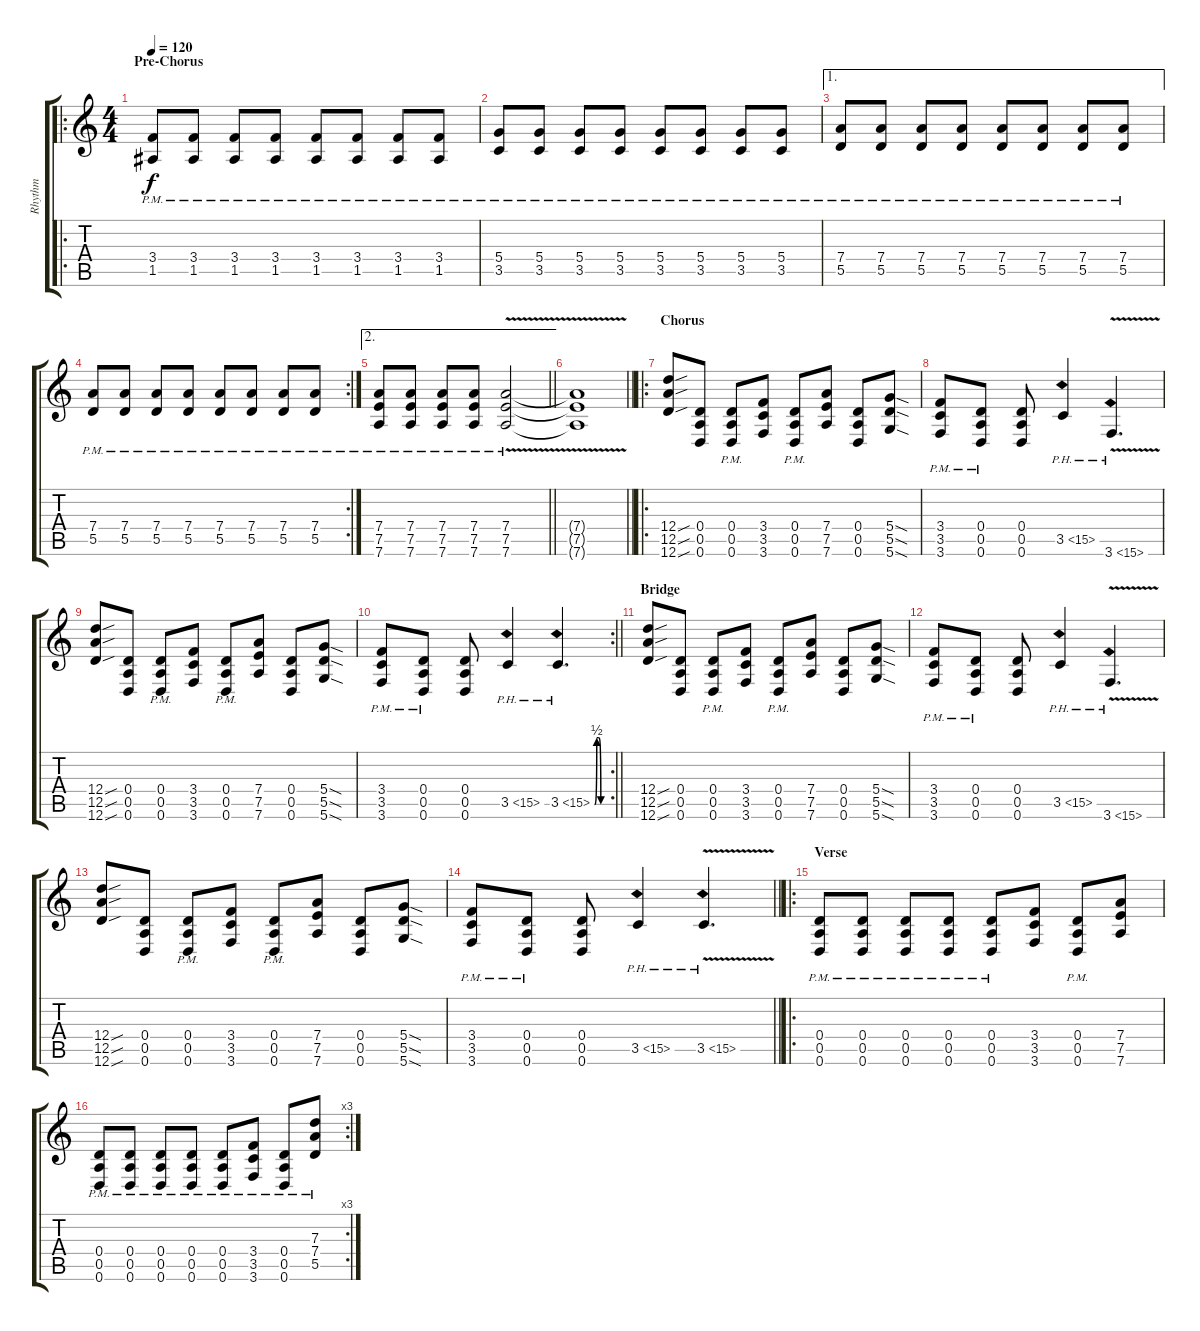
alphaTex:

\track ("Rhythm" "Rhythm") {instrument distortionguitar}
\staff {score tabs}
\tuning (E4 B3 G3 D3 A2 D2) {hide}
\ro
\ts (4 4)
\section ("" "Pre-Chorus")
\tempo 120
\clef g2
\ks c
(3.4{pm} 1.5{pm}).8{dy f} (3.4{pm} 1.5{pm}).8 (3.4{pm} 1.5{pm}).8 (3.4{pm} 1.5{pm}).8 (3.4{pm} 1.5{pm}).8 (3.4{pm} 1.5{pm}).8 (3.4{pm} 1.5{pm}).8 (3.4{pm} 1.5{pm}).8 |
(5.4{pm} 3.5{pm}).8 (5.4{pm} 3.5{pm}).8 (5.4{pm} 3.5{pm}).8 (5.4{pm} 3.5{pm}).8 (5.4{pm} 3.5{pm}).8 (5.4{pm} 3.5{pm}).8 (5.4{pm} 3.5{pm}).8 (5.4{pm} 3.5{pm}).8 |
\ae 1
(7.4{pm} 5.5{pm}).8 (7.4{pm} 5.5{pm}).8 (7.4{pm} 5.5{pm}).8 (7.4{pm} 5.5{pm}).8 (7.4{pm} 5.5{pm}).8 (7.4{pm} 5.5{pm}).8 (7.4{pm} 5.5{pm}).8 (7.4{pm} 5.5{pm}).8 |
\rc 2
(7.4{pm} 5.5{pm}).8 (7.4{pm} 5.5{pm}).8 (7.4{pm} 5.5{pm}).8 (7.4{pm} 5.5{pm}).8 (7.4{pm} 5.5{pm}).8 (7.4{pm} 5.5{pm}).8 (7.4{pm} 5.5{pm}).8 (7.4{pm} 5.5{pm}).8 |
\ae 2
\barLineRight lightlight
(7.4{pm} 7.5{pm} 7.6{pm}).8 (7.4{pm} 7.5{pm} 7.6{pm}).8 (7.4{pm} 7.5{pm} 7.6{pm}).8 (7.4{pm} 7.5{pm} 7.6{pm}).8 (7.4{v pm} 7.5{v pm} 7.6{v pm}).2 |
\barLineRight lightlight
(7.4{t} 7.5{t} 7.6{t}).1 |
\ro
\section ("" "Chorus")
(12.4{sou} 12.5{sou} 12.6{sou}).8 (0.4 0.5 0.6).8 (0.4{pm} 0.5{pm} 0.6{pm}).8 (3.4 3.5 3.6).8 (0.4{pm} 0.5{pm} 0.6{pm}).8 (7.4 7.5 7.6).8 (0.4 0.5 0.6).8 (5.4{sod} 5.5{sod} 5.6{sod}).8 |
(3.4{pm} 3.5{pm} 3.6{pm}).8 (0.4{pm} 0.5{pm} 0.6{pm}).8 (0.4 0.5 0.6).8 3.5{ph 12}.4{instrument guitarharmonics} 3.6{ph 12 v}.4{d} |
(12.4{sou} 12.5{sou} 12.6{sou}).8 (0.4 0.5 0.6).8 (0.4{pm} 0.5{pm} 0.6{pm}).8 (3.4 3.5 3.6).8 (0.4{pm} 0.5{pm} 0.6{pm}).8 (7.4 7.5 7.6).8 (0.4 0.5 0.6).8 (5.4{sod} 5.5{sod} 5.6{sod}).8 |
\rc 2
\barLineRight lightlight
(3.4{pm} 3.5{pm} 3.6{pm}).8 (0.4{pm} 0.5{pm} 0.6{pm}).8 (0.4 0.5 0.6).8 3.5{ph 12}.4{instrument guitarharmonics} 3.5{be (custom 0 0 10 2 20 2 30 0 60 0) ph 12}.4{d} |
\section ("" "Bridge")
(12.4{sou} 12.5{sou} 12.6{sou}).8 (0.4 0.5 0.6).8 (0.4{pm} 0.5{pm} 0.6{pm}).8 (3.4 3.5 3.6).8 (0.4{pm} 0.5{pm} 0.6{pm}).8 (7.4 7.5 7.6).8 (0.4 0.5 0.6).8 (5.4{sod} 5.5{sod} 5.6{sod}).8 |
(3.4{pm} 3.5{pm} 3.6{pm}).8 (0.4{pm} 0.5{pm} 0.6{pm}).8 (0.4 0.5 0.6).8 3.5{ph 12}.4{instrument guitarharmonics} 3.6{ph 12 v}.4{d} |
(12.4{sou} 12.5{sou} 12.6{sou}).8{instrument distortionguitar} (0.4 0.5 0.6).8 (0.4{pm} 0.5{pm} 0.6{pm}).8 (3.4 3.5 3.6).8 (0.4{pm} 0.5{pm} 0.6{pm}).8 (7.4 7.5 7.6).8 (0.4 0.5 0.6).8 (5.4{sod} 5.5{sod} 5.6{sod}).8 |
\barLineRight lightlight
(3.4{pm} 3.5{pm} 3.6{pm}).8 (0.4{pm} 0.5{pm} 0.6{pm}).8 (0.4 0.5 0.6).8 3.5{ph 12}.4{instrument guitarharmonics} 3.5{ph 12 v}.4{d} |
\ro
\section ("" "Verse")
(0.4{pm} 0.5{pm} 0.6{pm}).8{instrument distortionguitar} (0.4{pm} 0.5{pm} 0.6{pm}).8 (0.4{pm} 0.5{pm} 0.6{pm}).8 (0.4{pm} 0.5{pm} 0.6{pm}).8 (0.4{pm} 0.5{pm} 0.6{pm}).8 (3.4 3.5 3.6).8 (0.4{pm} 0.5{pm} 0.6{pm}).8 (7.4 7.5 7.6).8 |
\rc 3
(0.4{pm} 0.5{pm} 0.6{pm}).8 (0.4{pm} 0.5{pm} 0.6{pm}).8 (0.4{pm} 0.5{pm} 0.6{pm}).8 (0.4{pm} 0.5{pm} 0.6{pm}).8 (0.4{pm} 0.5{pm} 0.6{pm}).8 (3.4{pm} 3.5{pm} 3.6{pm}).8 (0.4{pm} 0.5{pm} 0.6{pm}).8 (7.3{pm} 7.4{pm} 5.5{pm}).8
